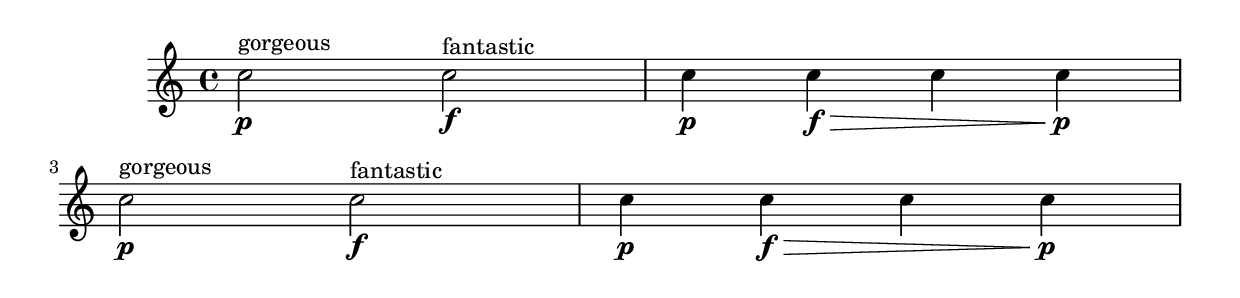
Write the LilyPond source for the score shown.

%% Do not edit this file; it is auto-generated from LSR http://lsr.dsi.unimi.it
%% This file is in the public domain.
\version "2.11.61"

\header {
  lsrtags = "tweaks-and-overrides, spacing"

  texidoc = "
By setting the @code{Y-extent} property to a suitable value, all
@code{DynamicLineSpanner} objects (hairpins and dynamic texts) can be
aligned to a common reference point, regardless of their actual extent.
This way, every element will be vertically aligned, thus producing a
more pleasing output.

The same idea is used to align the text scripts along their baseline.

"
  doctitle = "Vertically aligned dynamics and textscripts"
} % begin verbatim
music = \relative c'' {
  c2\p^\markup { gorgeous } c\f^\markup { fantastic }
  c4\p c\f\> c c\!\p
}

{
  \music \break
  \override DynamicLineSpanner #'staff-padding = #2.0
  \override DynamicLineSpanner #'Y-extent = #'(-1.5 . 1.5)
  \override TextScript #'Y-extent = #'(-1.5 . 1.5)
  \music
}
